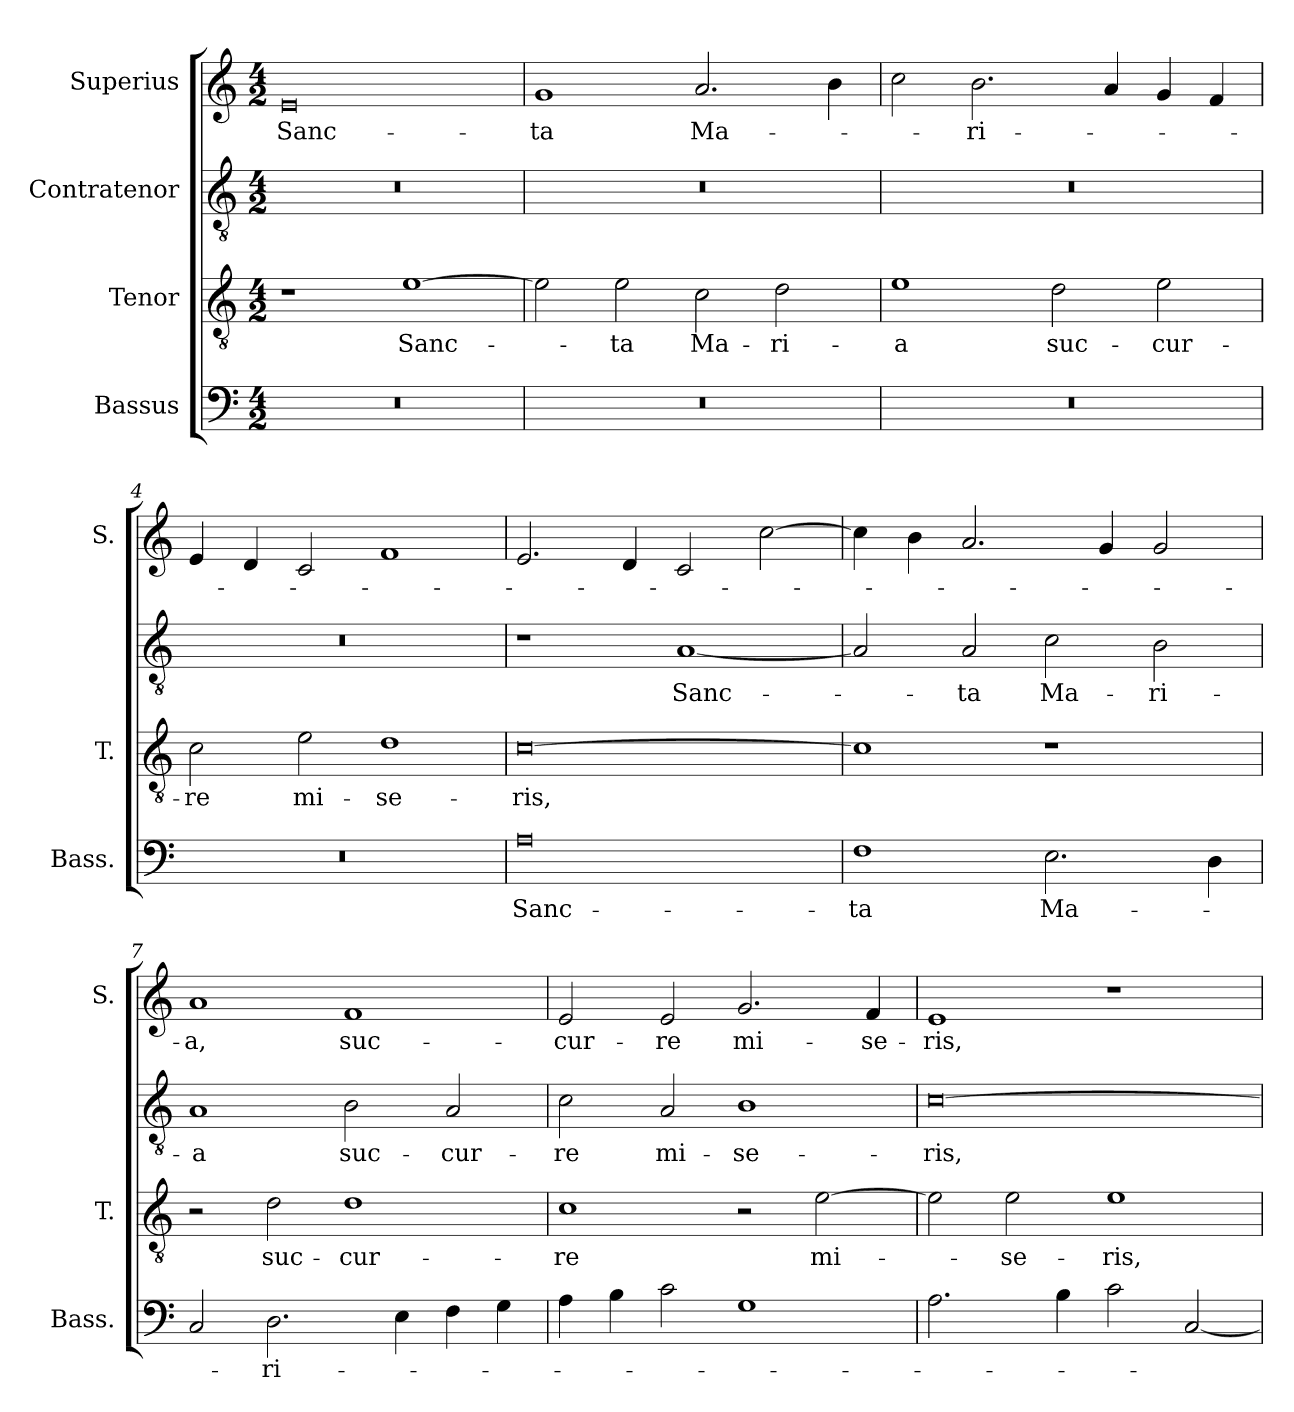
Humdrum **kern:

**kern	**text	**kern	**text	**kern	**text	**kern	**text
*part4	*part4	*part3	*part3	*part2	*part2	*part1	*part1
*staff4	*staff4	*staff3	*staff3	*staff2	*staff2	*staff1	*staff1
*I"Bassus	*	*I"Tenor	*	*I"Contratenor	*	*I"Superius	*
*I'Bass.	*	*I'T.	*	*	*	*I'S.	*
*clefF4	*	*clefGv2	*	*clefGv2	*	*clefG2	*
*k[]	*	*k[]	*	*k[]	*	*k[]	*
*C:	*	*C:	*	*C:	*	*C:	*
*M4/2	*	*M4/2	*	*M4/2	*	*M4/2	*
=1	=1	=1	=1	=1	=1	=1	=1
0r	.	1r	.	0r	.	0e/	Sanc-
.	.	[1e\	Sanc-	.	.	.	.
=2	=2	=2	=2	=2	=2	=2	=2
0r	.	2e\]	.	0r	.	1g/	-ta
.	.	2e\	-ta	.	.	.	.
.	.	2c\	Ma-	.	.	2.a/	Ma-
.	.	2d\	-ri-	.	.	.	.
.	.	.	.	.	.	4b\	.
=3	=3	=3	=3	=3	=3	=3	=3
0r	.	1e\	-a	0r	.	2cc\	.
.	.	.	.	.	.	2.b\	-ri-
.	.	2d\	suc-	.	.	.	.
.	.	.	.	.	.	4a/	.
.	.	2e\	-cur-	.	.	4g/	.
.	.	.	.	.	.	4f/	.
!!LO:LB:g=z
=4	=4	=4	=4	=4	=4	=4	=4
0r	.	2c\	-re	0r	.	4e/	.
.	.	.	.	.	.	4d/	.
.	.	2e\	mi-	.	.	2c/	.
.	.	1d\	-se-	.	.	1f/	.
=5	=5	=5	=5	=5	=5	=5	=5
0A\	Sanc-	[0c\	-ris,	1r	.	2.e/	.
.	.	.	.	.	.	4d/	.
.	.	.	.	[1A/	Sanc-	2c/	.
.	.	.	.	.	.	[2cc\	.
=6	=6	=6	=6	=6	=6	=6	=6
1F\	-ta	1c\]	.	2A/]	.	4cc\]	.
.	.	.	.	.	.	4b\	.
.	.	.	.	2A/	-ta	2.a/	.
2.E\	Ma-	1r	.	2c\	Ma-	.	.
.	.	.	.	.	.	4g/	.
.	.	.	.	2B\	-ri-	2g/	.
4D\	.	.	.	.	.	.	.
!!LO:PB:g=z
=7	=7	=7	=7	=7	=7	=7	=7
2C/	.	2r	.	1A/	-a	1a/	-a,
2.D\	-ri-	2d\	suc-	.	.	.	.
.	.	1d\	-cur-	2B\	suc-	1f/	suc-
4E\	.	.	.	.	.	.	.
4F\	.	.	.	2A/	-cur-	.	.
4G\	.	.	.	.	.	.	.
=8	=8	=8	=8	=8	=8	=8	=8
4A\	.	1c\	-re	2c\	-re	2e/	-cur-
4B\	.	.	.	.	.	.	.
2c\	.	.	.	2A/	mi-	2e/	-re
1G\	.	2r	.	1B\	-se-	2.g/	mi-
.	.	[2e\	mi-	.	.	.	.
.	.	.	.	.	.	4f/	-se-
=9	=9	=9	=9	=9	=9	=9	=9
2.A\	.	2e\]	.	[0c\	-ris,	1e/	-ris,
.	.	2e\	-se-	.	.	.	.
4B\	.	.	.	.	.	.	.
2c\	.	1e\	-ris,	.	.	1r	.
[2C/	.	.	.	.	.	.	.
=	=	=	=	=	=	=	=
*-	*-	*-	*-	*-	*-	*-	*-
